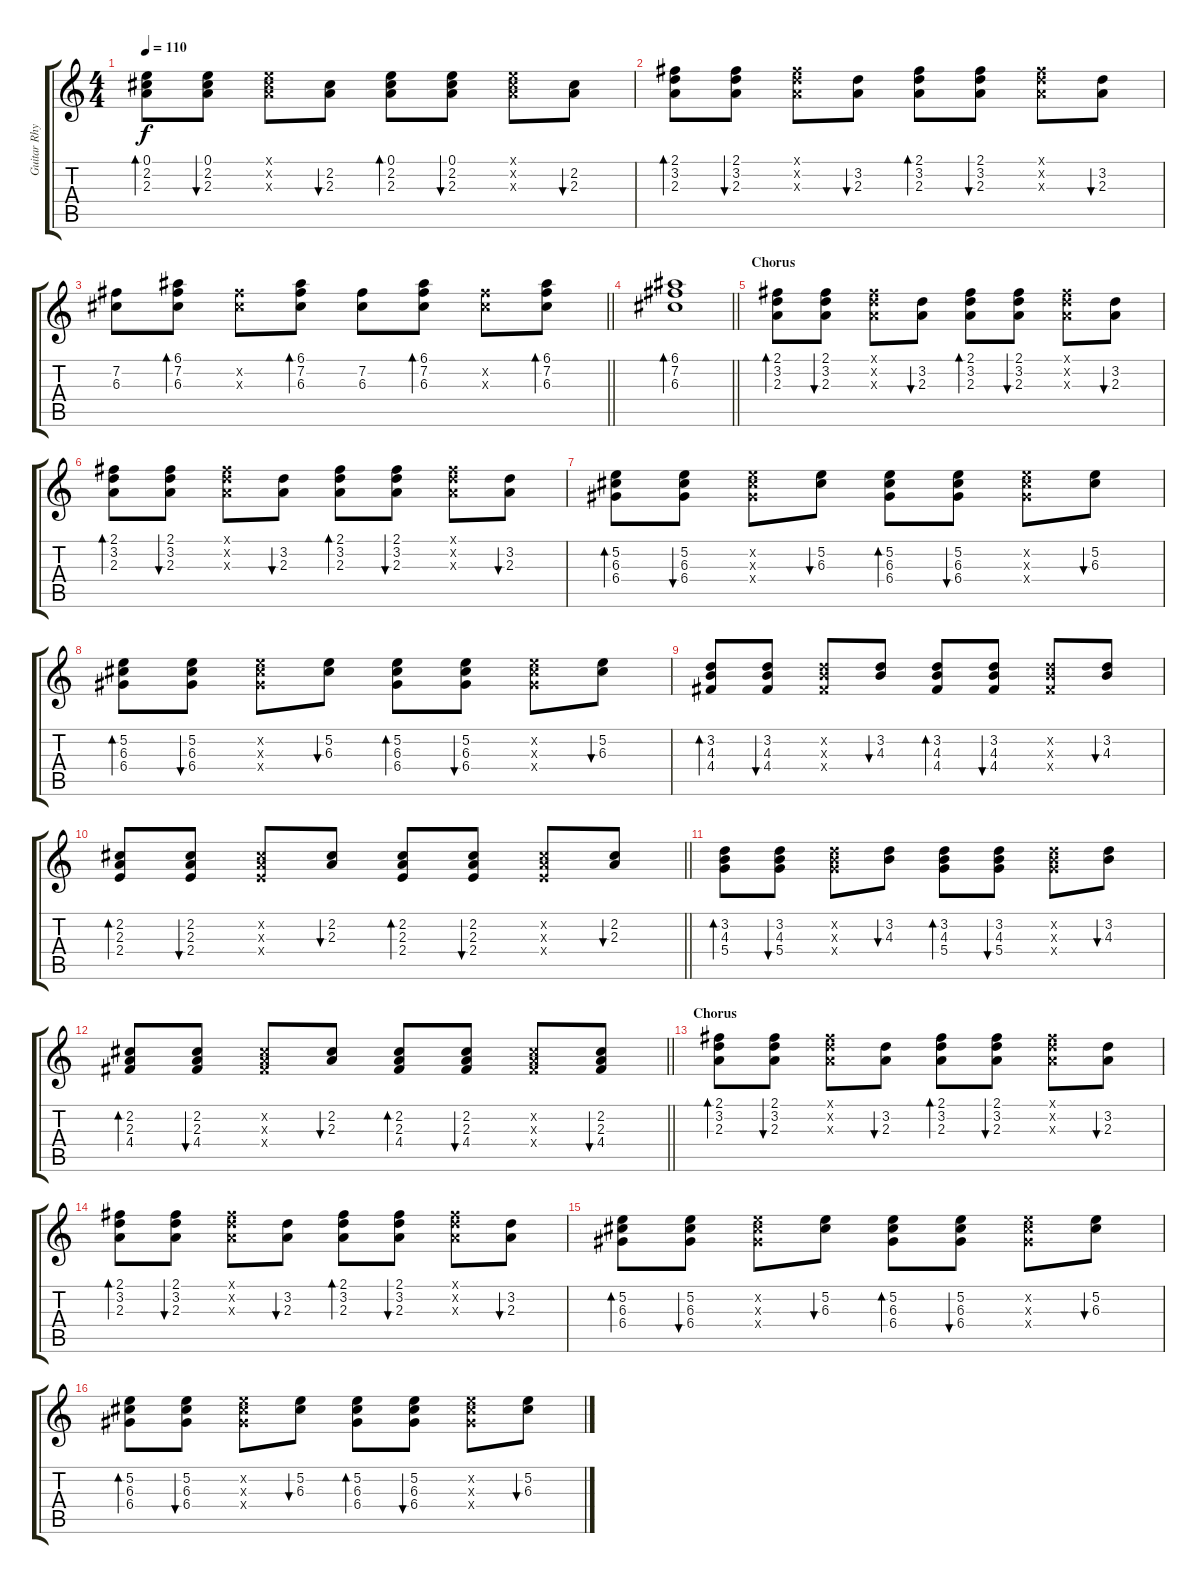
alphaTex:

\track ("Guitar Rhytem" "Guitar Rhy") {instrument acousticguitarsteel}
\staff {score tabs}
\tuning (E4 B3 G3 D3 A2 E2) {hide}
\ts (4 4)
\tempo 110
\clef g2
\ks c
(0.1 2.2 2.3).8{bd 60 dy f} (0.1 2.2 2.3).8{bu 60} (0.1{x} 2.2{x} 2.3{x}).8 (2.2 2.3).8{bu 60} (0.1 2.2 2.3).8{bd 60} (0.1 2.2 2.3).8{bu 60} (0.1{x} 2.2{x} 2.3{x}).8 (2.2 2.3).8{bu 60} |
(2.1 3.2 2.3).8{bd 60} (2.1 3.2 2.3).8{bu 60} (2.1{x} 3.2{x} 2.3{x}).8 (3.2 2.3).8{bu 60} (2.1 3.2 2.3).8{bd 60} (2.1 3.2 2.3).8{bu 60} (2.1{x} 3.2{x} 2.3{x}).8 (3.2 2.3).8{bu 60} |
\barLineRight lightlight
(7.2 6.3).8 (6.1 7.2 6.3).8{bd 30} (7.2{x} 6.3{x}).8 (6.1 7.2 6.3).8{bd 30} (7.2 6.3).8 (6.1 7.2 6.3).8{bd 30} (7.2{x} 6.3{x}).8 (6.1 7.2 6.3).8{bd 30} |
\barLineRight lightlight
(6.1 7.2 6.3).1{bd 60} |
\section ("" "Chorus")
(2.1 3.2 2.3).8{bd 60} (2.1 3.2 2.3).8{bu 60} (2.1{x} 3.2{x} 2.3{x}).8 (3.2 2.3).8{bu 60} (2.1 3.2 2.3).8{bd 60} (2.1 3.2 2.3).8{bu 60} (2.1{x} 3.2{x} 2.3{x}).8 (3.2 2.3).8{bu 60} |
(2.1 3.2 2.3).8{bd 60} (2.1 3.2 2.3).8{bu 60} (2.1{x} 3.2{x} 2.3{x}).8 (3.2 2.3).8{bu 60} (2.1 3.2 2.3).8{bd 60} (2.1 3.2 2.3).8{bu 60} (2.1{x} 3.2{x} 2.3{x}).8 (3.2 2.3).8{bu 60} |
(5.2 6.3 6.4).8{bd 60} (5.2 6.3 6.4).8{bu 60} (5.2{x} 6.3{x} 6.4{x}).8 (5.2 6.3).8{bu 60} (5.2 6.3 6.4).8{bd 60} (5.2 6.3 6.4).8{bu 60} (5.2{x} 6.3{x} 6.4{x}).8 (5.2 6.3).8{bu 60} |
(5.2 6.3 6.4).8{bd 60} (5.2 6.3 6.4).8{bu 60} (5.2{x} 6.3{x} 6.4{x}).8 (5.2 6.3).8{bu 60} (5.2 6.3 6.4).8{bd 60} (5.2 6.3 6.4).8{bu 60} (5.2{x} 6.3{x} 6.4{x}).8 (5.2 6.3).8{bu 60} |
(3.2 4.3 4.4).8{bd 60} (3.2 4.3 4.4).8{bu 60} (3.2{x} 4.3{x} 4.4{x}).8 (3.2 4.3).8{bu 60} (3.2 4.3 4.4).8{bd 60} (3.2 4.3 4.4).8{bu 60} (3.2{x} 4.3{x} 4.4{x}).8 (3.2 4.3).8{bu 60} |
\barLineRight lightlight
(2.2 2.3 2.4).8{bd 60} (2.2 2.3 2.4).8{bu 60} (2.2{x} 2.3{x} 2.4{x}).8 (2.2 2.3).8{bu 60} (2.2 2.3 2.4).8{bd 60} (2.2 2.3 2.4).8{bu 60} (2.2{x} 2.3{x} 2.4{x}).8 (2.2 2.3).8{bu 60} |
(3.2 4.3 5.4).8{bd 60} (3.2 4.3 5.4).8{bu 60} (3.2{x} 4.3{x} 5.4{x}).8 (3.2 4.3).8{bu 60} (3.2 4.3 5.4).8{bd 60} (3.2 4.3 5.4).8{bu 60} (3.2{x} 4.3{x} 5.4{x}).8 (3.2 4.3).8{bu 60} |
\barLineRight lightlight
(2.2 2.3 4.4).8{bd 60} (2.2 2.3 4.4).8{bu 60} (2.2{x} 2.3{x} 4.4{x}).8 (2.2 2.3).8{bu 60} (2.2 2.3 4.4).8{bd 60} (2.2 2.3 4.4).8{bu 60} (2.2{x} 2.3{x} 4.4{x}).8 (2.2 2.3 4.4).8{bu 60} |
\section ("" "Chorus")
(2.1 3.2 2.3).8{bd 60} (2.1 3.2 2.3).8{bu 60} (2.1{x} 3.2{x} 2.3{x}).8 (3.2 2.3).8{bu 60} (2.1 3.2 2.3).8{bd 60} (2.1 3.2 2.3).8{bu 60} (2.1{x} 3.2{x} 2.3{x}).8 (3.2 2.3).8{bu 60} |
(2.1 3.2 2.3).8{bd 60} (2.1 3.2 2.3).8{bu 60} (2.1{x} 3.2{x} 2.3{x}).8 (3.2 2.3).8{bu 60} (2.1 3.2 2.3).8{bd 60} (2.1 3.2 2.3).8{bu 60} (2.1{x} 3.2{x} 2.3{x}).8 (3.2 2.3).8{bu 60} |
(5.2 6.3 6.4).8{bd 60} (5.2 6.3 6.4).8{bu 60} (5.2{x} 6.3{x} 6.4{x}).8 (5.2 6.3).8{bu 60} (5.2 6.3 6.4).8{bd 60} (5.2 6.3 6.4).8{bu 60} (5.2{x} 6.3{x} 6.4{x}).8 (5.2 6.3).8{bu 60} |
(5.2 6.3 6.4).8{bd 60} (5.2 6.3 6.4).8{bu 60} (5.2{x} 6.3{x} 6.4{x}).8 (5.2 6.3).8{bu 60} (5.2 6.3 6.4).8{bd 60} (5.2 6.3 6.4).8{bu 60} (5.2{x} 6.3{x} 6.4{x}).8 (5.2 6.3).8{bu 60}
